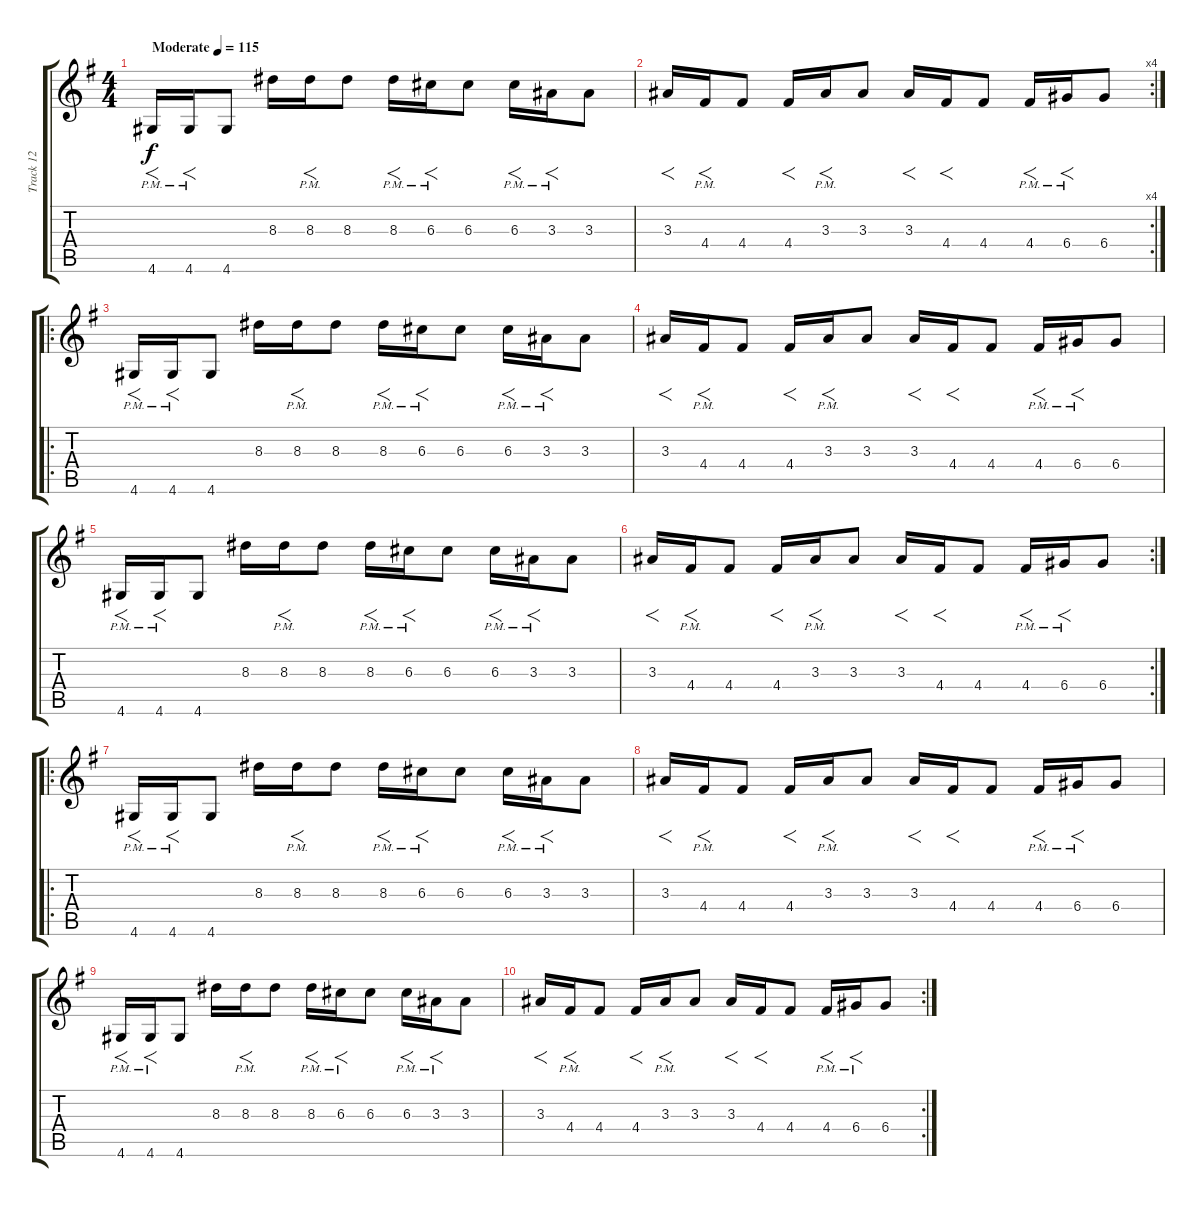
\track ("Track 12" "Track 12") {instrument overdrivenguitar}
\staff {score tabs}
\tuning (E4 B3 G3 D3 A2 E2) {hide}
\ts (4 4)
\tempo (115 "Moderate")
\clef g2
\ks g
4.6{pm}.16{f dy f volume 16 instrument overdrivenguitar} 4.6{pm}.16{f} 4.6.8 8.3.16 8.3{pm}.16{f} 8.3.8 8.3{pm}.16{f} 6.3{pm}.16{f} 6.3.8 6.3{pm}.16{f} 3.3{pm}.16{f} 3.3.8 |
\rc 4
3.3.16{f} 4.4{pm}.16{f} 4.4.8 4.4.16{f} 3.3{pm}.16{f} 3.3.8 3.3.16{f} 4.4.16{f} 4.4.8 4.4{pm}.16{f} 6.4{pm}.16{f} 6.4.8 |
\ro
4.6{pm}.16{f volume 16} 4.6{pm}.16{f} 4.6.8 8.3.16 8.3{pm}.16{f} 8.3.8 8.3{pm}.16{f} 6.3{pm}.16{f} 6.3.8 6.3{pm}.16{f} 3.3{pm}.16{f} 3.3.8 |
3.3.16{f} 4.4{pm}.16{f} 4.4.8 4.4.16{f} 3.3{pm}.16{f} 3.3.8 3.3.16{f} 4.4.16{f} 4.4.8 4.4{pm}.16{f} 6.4{pm}.16{f} 6.4.8 |
4.6{pm}.16{f volume 16} 4.6{pm}.16{f} 4.6.8 8.3.16 8.3{pm}.16{f} 8.3.8 8.3{pm}.16{f} 6.3{pm}.16{f} 6.3.8 6.3{pm}.16{f} 3.3{pm}.16{f} 3.3.8 |
\rc 2
3.3.16{f} 4.4{pm}.16{f} 4.4.8 4.4.16{f} 3.3{pm}.16{f} 3.3.8 3.3.16{f} 4.4.16{f} 4.4.8 4.4{pm}.16{f} 6.4{pm}.16{f} 6.4.8 |
\ro
4.6{pm}.16{f volume 16} 4.6{pm}.16{f} 4.6.8 8.3.16 8.3{pm}.16{f} 8.3.8 8.3{pm}.16{f} 6.3{pm}.16{f} 6.3.8 6.3{pm}.16{f} 3.3{pm}.16{f} 3.3.8 |
3.3.16{f} 4.4{pm}.16{f} 4.4.8 4.4.16{f} 3.3{pm}.16{f} 3.3.8 3.3.16{f} 4.4.16{f} 4.4.8 4.4{pm}.16{f} 6.4{pm}.16{f} 6.4.8 |
4.6{pm}.16{f volume 16} 4.6{pm}.16{f} 4.6.8 8.3.16 8.3{pm}.16{f} 8.3.8 8.3{pm}.16{f} 6.3{pm}.16{f} 6.3.8 6.3{pm}.16{f} 3.3{pm}.16{f} 3.3.8 |
\rc 2
3.3.16{f} 4.4{pm}.16{f} 4.4.8 4.4.16{f} 3.3{pm}.16{f} 3.3.8 3.3.16{f} 4.4.16{f} 4.4.8 4.4{pm}.16{f} 6.4{pm}.16{f} 6.4.8
